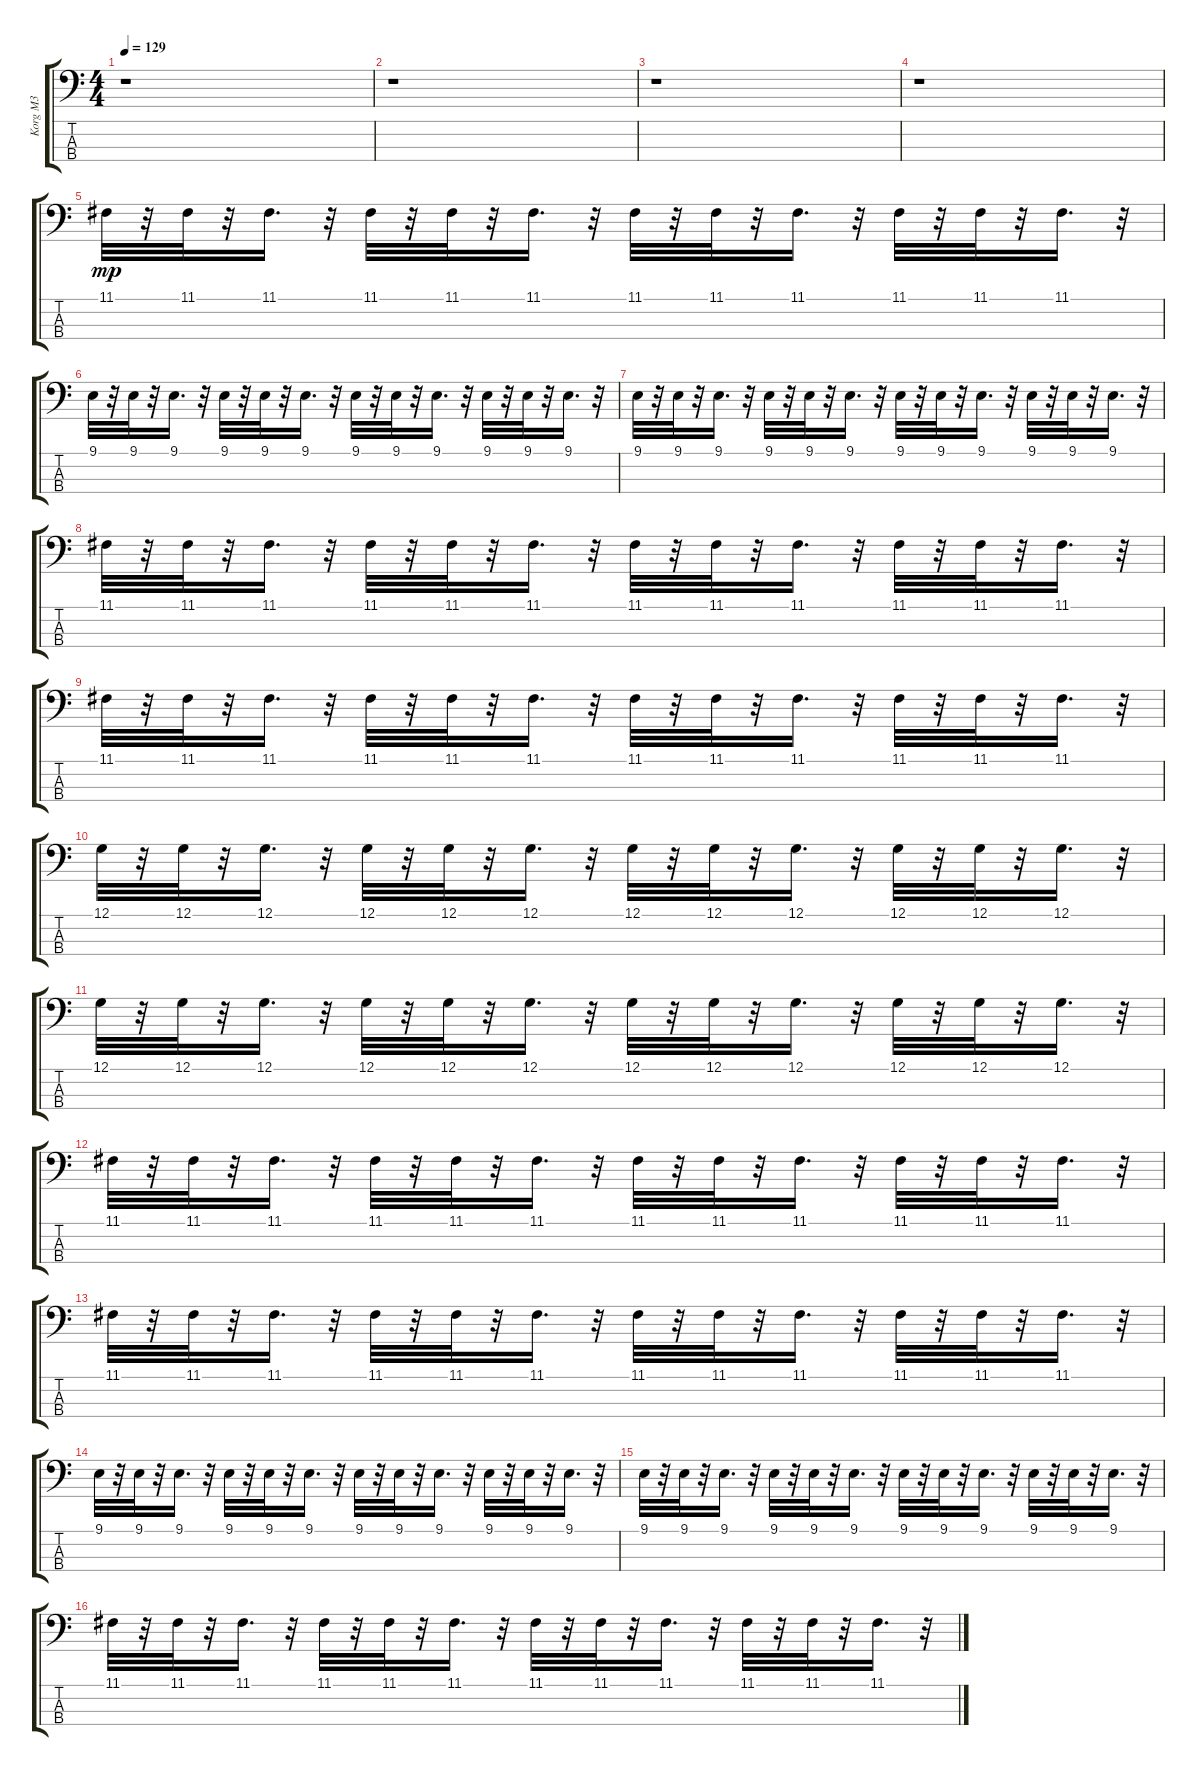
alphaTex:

\track ("Korg M3" "Korg M3") {instrument lead2sawtooth}
\staff {score tabs}
\tuning (G2 D2 A1 E1) {hide}
\ts (4 4)
\tempo 129
\clef f4
\ks c
r.1{dy mp} |
r.1 |
r.1 |
r.1 |
11.1.32 r.32 11.1.32 r.32 11.1.16{d} r.32 11.1.32 r.32 11.1.32 r.32 11.1.16{d} r.32 11.1.32 r.32 11.1.32 r.32 11.1.16{d} r.32 11.1.32 r.32 11.1.32 r.32 11.1.16{d} r.32 |
9.1.32 r.32 9.1.32 r.32 9.1.16{d} r.32 9.1.32 r.32 9.1.32 r.32 9.1.16{d} r.32 9.1.32 r.32 9.1.32 r.32 9.1.16{d} r.32 9.1.32 r.32 9.1.32 r.32 9.1.16{d} r.32 |
9.1.32 r.32 9.1.32 r.32 9.1.16{d} r.32 9.1.32 r.32 9.1.32 r.32 9.1.16{d} r.32 9.1.32 r.32 9.1.32 r.32 9.1.16{d} r.32 9.1.32 r.32 9.1.32 r.32 9.1.16{d} r.32 |
11.1.32 r.32 11.1.32 r.32 11.1.16{d} r.32 11.1.32 r.32 11.1.32 r.32 11.1.16{d} r.32 11.1.32 r.32 11.1.32 r.32 11.1.16{d} r.32 11.1.32 r.32 11.1.32 r.32 11.1.16{d} r.32 |
11.1.32 r.32 11.1.32 r.32 11.1.16{d} r.32 11.1.32 r.32 11.1.32 r.32 11.1.16{d} r.32 11.1.32 r.32 11.1.32 r.32 11.1.16{d} r.32 11.1.32 r.32 11.1.32 r.32 11.1.16{d} r.32 |
12.1.32 r.32 12.1.32 r.32 12.1.16{d} r.32 12.1.32 r.32 12.1.32 r.32 12.1.16{d} r.32 12.1.32 r.32 12.1.32 r.32 12.1.16{d} r.32 12.1.32 r.32 12.1.32 r.32 12.1.16{d} r.32 |
12.1.32 r.32 12.1.32 r.32 12.1.16{d} r.32 12.1.32 r.32 12.1.32 r.32 12.1.16{d} r.32 12.1.32 r.32 12.1.32 r.32 12.1.16{d} r.32 12.1.32 r.32 12.1.32 r.32 12.1.16{d} r.32 |
11.1.32 r.32 11.1.32 r.32 11.1.16{d} r.32 11.1.32 r.32 11.1.32 r.32 11.1.16{d} r.32 11.1.32 r.32 11.1.32 r.32 11.1.16{d} r.32 11.1.32 r.32 11.1.32 r.32 11.1.16{d} r.32 |
11.1.32 r.32 11.1.32 r.32 11.1.16{d} r.32 11.1.32 r.32 11.1.32 r.32 11.1.16{d} r.32 11.1.32 r.32 11.1.32 r.32 11.1.16{d} r.32 11.1.32 r.32 11.1.32 r.32 11.1.16{d} r.32 |
9.1.32 r.32 9.1.32 r.32 9.1.16{d} r.32 9.1.32 r.32 9.1.32 r.32 9.1.16{d} r.32 9.1.32 r.32 9.1.32 r.32 9.1.16{d} r.32 9.1.32 r.32 9.1.32 r.32 9.1.16{d} r.32 |
9.1.32 r.32 9.1.32 r.32 9.1.16{d} r.32 9.1.32 r.32 9.1.32 r.32 9.1.16{d} r.32 9.1.32 r.32 9.1.32 r.32 9.1.16{d} r.32 9.1.32 r.32 9.1.32 r.32 9.1.16{d} r.32 |
11.1.32 r.32 11.1.32 r.32 11.1.16{d} r.32 11.1.32 r.32 11.1.32 r.32 11.1.16{d} r.32 11.1.32 r.32 11.1.32 r.32 11.1.16{d} r.32 11.1.32 r.32 11.1.32 r.32 11.1.16{d} r.32
